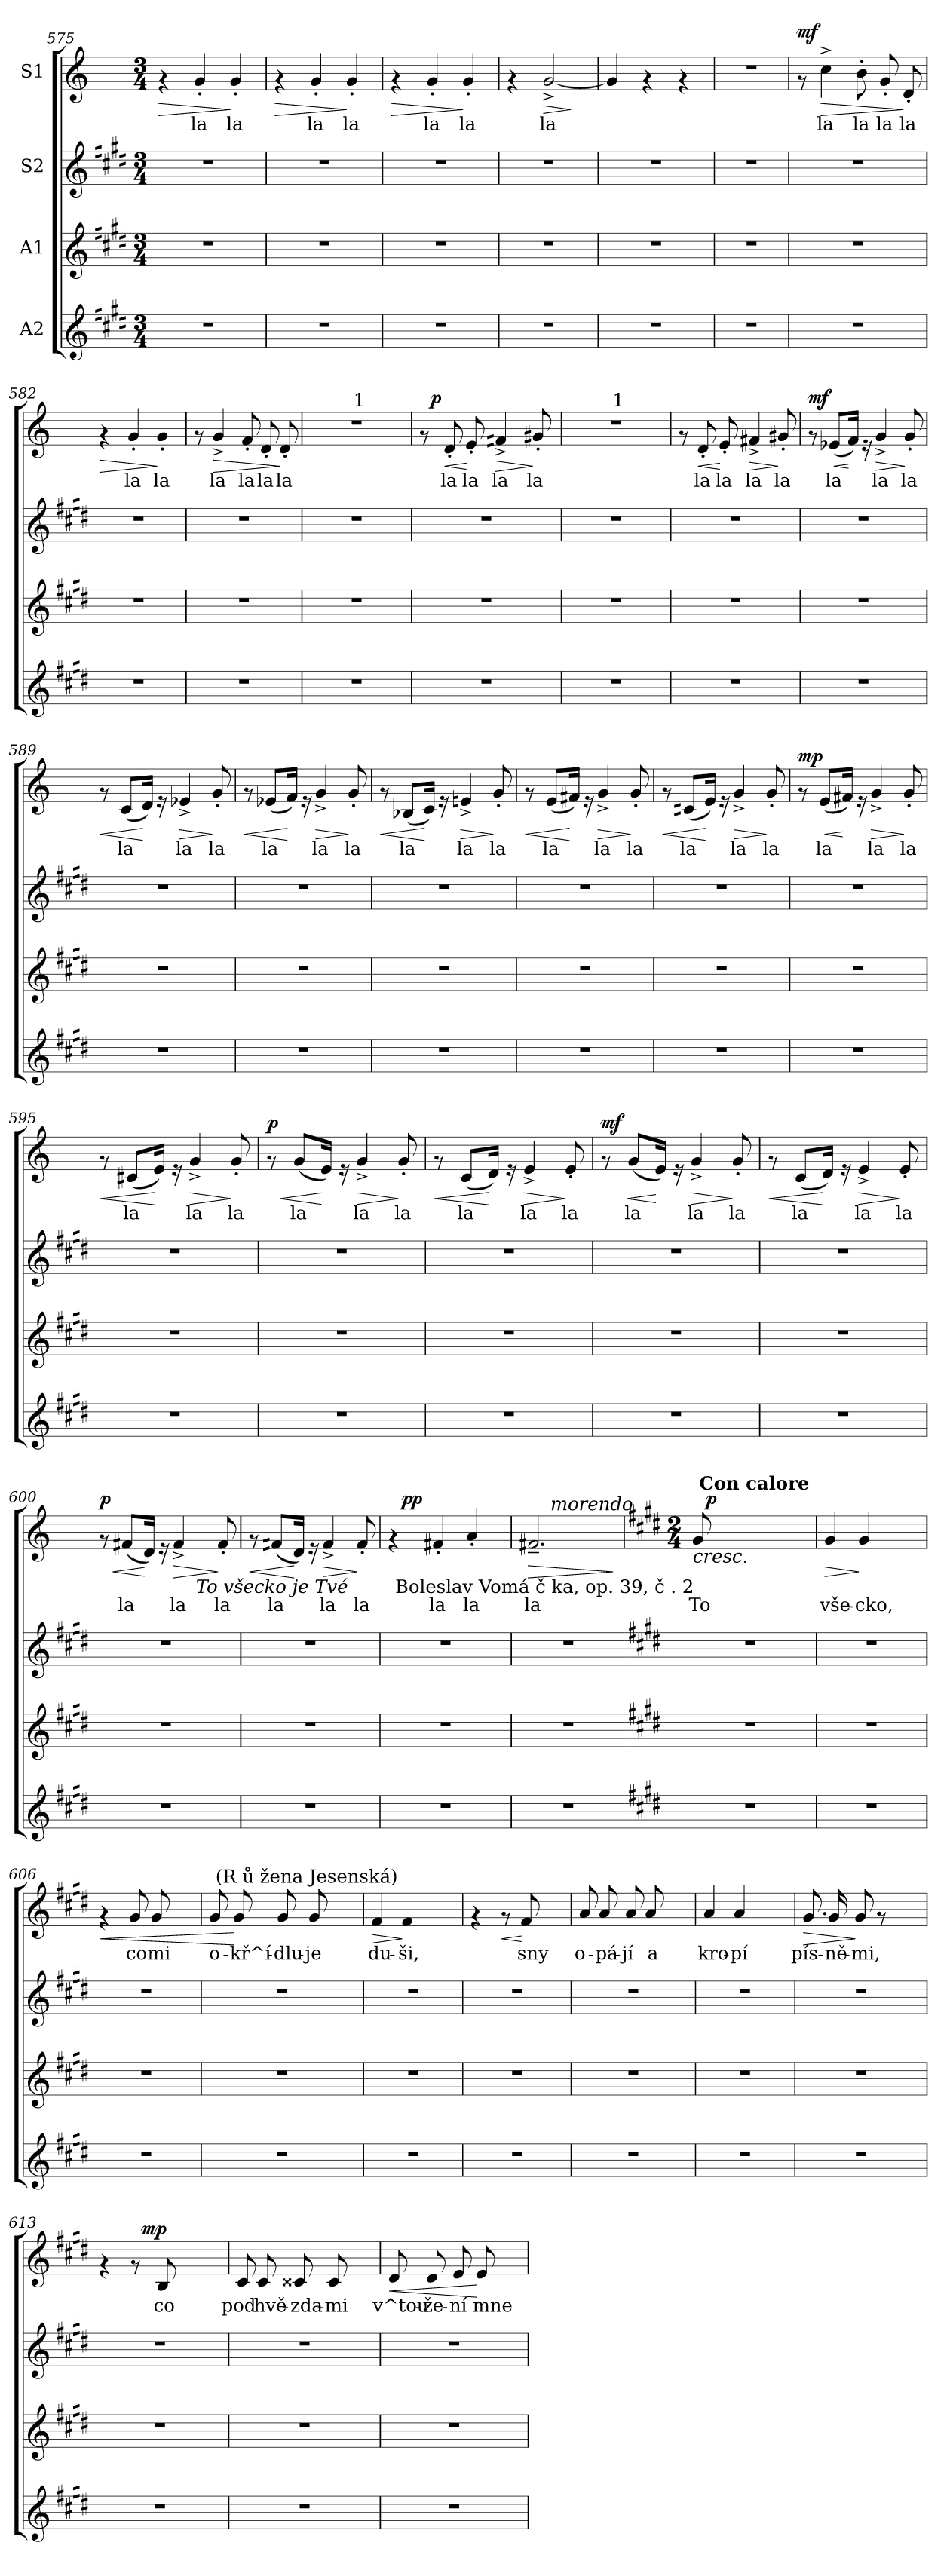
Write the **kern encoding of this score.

**kern	**kern	**kern	**kern	**text	**dynam
*part4	*part3	*part2	*part1	*part1	*part1
*staff4	*staff3	*staff2	*staff1	*staff1	*staff1
*I"A2	*I"A1	*I"S2	*I"S1	*	*
*clefG2	*clefG2	*clefG2	*clefG2	*	*
*k[f#c#g#d#]	*k[f#c#g#d#]	*k[f#c#g#d#]	*k[]	*	*
*E:	*E:	*E:	*C:	*	*
*M3/4	*M3/4	*M3/4	*M3/4	*	*
=575	=575	=575	=575	=575	=575
!	!	!	!	!	!LO:HP:b
2.r	2.r	2.r	4rf	.	>
!	!	!	!	!LO:LY:b:rj	!
.	.	.	4g'</	la	.
!	!	!	!	!LO:LY:b:rj	!
.	.	.	4g'</	la	]
=576	=576	=576	=576	=576	=576
!	!	!	!	!	!LO:HP:b
2.r	2.r	2.r	4rf	.	>
!	!	!	!	!LO:LY:b:rj	!
.	.	.	4g'</	la	.
!	!	!	!	!LO:LY:b:rj	!
.	.	.	4g'</	la	]
=577	=577	=577	=577	=577	=577
!	!	!	!	!	!LO:HP:b
2.r	2.r	2.r	4rf	.	>
!	!	!	!	!LO:LY:b:rj	!
.	.	.	4g'</	la	.
!	!	!	!	!LO:LY:b:rj	!
.	.	.	4g'</	la	]
=578	=578	=578	=578	=578	=578
2.r	2.r	2.r	4rf	.	.
!	!	!	!	!LO:LY:b:rj	!LO:HP:b
.	.	.	[<2g^</	la	>
.	.	.	.	.	]
=579	=579	=579	=579	=579	=579
!	!	!	!	!LO:LY:b:rj	!
2.r	2.r	2.r	4g/]	.	.
.	.	.	4rf	.	.
.	.	.	4rf	.	.
=580	=580	=580	=580	=580	=580
2.r	2.r	2.r	2.r	.	.
=581	=581	=581	=581	=581	=581
!	!	!	!	!	!LO:DY:a
2.r	2.r	2.r	8rf	.	mf
!	!	!	!	!LO:LY:b:rj	!LO:HP:b
.	.	.	4cc^>\	la	>
!	!	!	!	!LO:LY:b:rj	!
.	.	.	8b'>\	la	.
!	!	!	!	!LO:LY:b:rj	!
.	.	.	8g'</	la	.
!	!	!	!	!LO:LY:b:rj	!
.	.	.	8d'</	la	]
=582	=582	=582	=582	=582	=582
!	!	!	!	!	!LO:HP:b
2.r	2.r	2.r	4rf	.	>
!	!	!	!	!LO:LY:b:rj	!
.	.	.	4g'</	la	.
!	!	!	!	!LO:LY:b:rj	!
.	.	.	4g'</	la	]
!!LO:LB:g=z
=583	=583	=583	=583	=583	=583
2.r	2.r	2.r	8rf	.	.
!	!	!	!	!LO:LY:b:rj	!LO:HP:b
.	.	.	4g^</	la	>
!	!	!	!	!LO:LY:b:rj	!
.	.	.	8f'</	la	.
!	!	!	!	!LO:LY:b:rj	!
.	.	.	8d'</	la	.
!	!	!	!	!LO:LY:b:rj	!
.	.	.	8d'</	la	]
=584	=584	=584	=584	=584	=584
*	*	*	*^	*	*
2.r	2.r	2.r	2.r	4ryy	.	.
.	.	.	.	16ryy	.	.
.	.	.	.	64ryy	.	.
!	!	!	!	!LO:TX:a:t=1	!	!
.	.	.	.	4ryy	.	.
.	.	.	.	8ryy	.	.
.	.	.	.	32.ryy	.	.
=585	=585	=585	=585	=585	=585	=585
2.r	2.r	2.r	8rf	32.ryy	.	.
!	!	!	!	!	!	!LO:DY:a
.	.	.	.	2ryy	.	p
!	!	!	!	!	!LO:LY:b:rj	!LO:HP:b
.	.	.	8d'</	.	la	<
!	!	!	!	!	!LO:LY:b:rj	!
.	.	.	8e'</	.	la	[
!	!	!	!	!	!LO:LY:b:rj	!LO:HP:b
.	.	.	4f#X^</	.	la	>
.	.	.	.	8ryy	.	.
!	!	!	!	!	!LO:LY:b:rj	!
.	.	.	8g#X'</	.	la	]
.	.	.	.	16ryy	.	.
.	.	.	.	64ryy	.	.
=586	=586	=586	=586	=586	=586	=586
2.r	2.r	2.r	2.r	4ryy	.	.
.	.	.	.	16ryy	.	.
.	.	.	.	64ryy	.	.
!	!	!	!	!LO:TX:a:t=1	!	!
.	.	.	.	4ryy	.	.
.	.	.	.	8ryy	.	.
.	.	.	.	32.ryy	.	.
*	*	*	*v	*v	*	*
=587	=587	=587	=587	=587	=587
2.r	2.r	2.r	8rf	.	.
!	!	!	!	!LO:LY:b:rj	!LO:HP:b
.	.	.	8d'</	la	<
!	!	!	!	!LO:LY:b:rj	!
.	.	.	8e'</	la	[
!	!	!	!	!LO:LY:b:rj	!LO:HP:b
.	.	.	4f#X^</	la	>
!	!	!	!	!LO:LY:b:rj	!
.	.	.	8g#X'</	la	]
=588	=588	=588	=588	=588	=588
!	!	!	!	!	!LO:HP:b
!	!	!	!	!	!LO:DY:n=1:a
2.r	2.r	2.r	8rf	.	< mf
!	!	!	!	!LO:LY:b:rj	!
.	.	.	(<8e-X/L	la	.
!	!	!	!	!LO:LY:b:rj	!
.	.	.	16f/J)	.	[
.	.	.	16re	.	.
!	!	!	!	!LO:LY:b:rj	!LO:HP:b
.	.	.	4g^</	la	>
!	!	!	!	!LO:LY:b:rj	!
.	.	.	8g'</	la	]
!!LO:LB:g=z
=589	=589	=589	=589	=589	=589
!	!	!	!	!	!LO:HP:b
2.r	2.r	2.r	8rf	.	<
!	!	!	!	!LO:LY:b:rj	!
.	.	.	(<8c/L	la	.
!	!	!	!	!LO:LY:b:rj	!
.	.	.	16d/J)	.	[
.	.	.	16re	.	.
!	!	!	!	!LO:LY:b:rj	!LO:HP:b
.	.	.	4e-X^</	la	>
!	!	!	!	!LO:LY:b:rj	!
.	.	.	8g'</	la	]
=590	=590	=590	=590	=590	=590
!	!	!	!	!	!LO:HP:b
2.r	2.r	2.r	8rf	.	<
!	!	!	!	!LO:LY:b:rj	!
.	.	.	(<8e-X/L	la	.
!	!	!	!	!LO:LY:b:rj	!
.	.	.	16f/J)	.	[
.	.	.	16re	.	.
!	!	!	!	!LO:LY:b:rj	!LO:HP:b
.	.	.	4g^</	la	>
!	!	!	!	!LO:LY:b:rj	!
.	.	.	8g'</	la	]
=591	=591	=591	=591	=591	=591
!	!	!	!	!	!LO:HP:b
2.r	2.r	2.r	8rf	.	<
!	!	!	!	!LO:LY:b:rj	!
.	.	.	(>8B-X/L	la	.
!	!	!	!	!LO:LY:b:rj	!
.	.	.	16c/J)	.	[
.	.	.	16re	.	.
!	!	!	!	!LO:LY:b:rj	!LO:HP:b
.	.	.	4en^</	la	>
!	!	!	!	!LO:LY:b:rj	!
.	.	.	8g'</	la	]
=592	=592	=592	=592	=592	=592
!	!	!	!	!	!LO:HP:b
2.r	2.r	2.r	8rf	.	<
!	!	!	!	!LO:LY:b:rj	!
.	.	.	(<8e/L	la	.
!	!	!	!	!LO:LY:b:rj	!
.	.	.	16f#X/J)	.	[
.	.	.	16re	.	.
!	!	!	!	!LO:LY:b:rj	!LO:HP:b
.	.	.	4g^</	la	>
!	!	!	!	!LO:LY:b:rj	!
.	.	.	8g'</	la	]
=593	=593	=593	=593	=593	=593
!	!	!	!	!	!LO:HP:b
2.r	2.r	2.r	8rf	.	<
!	!	!	!	!LO:LY:b:rj	!
.	.	.	(<8c#X/L	la	.
!	!	!	!	!LO:LY:b:rj	!
.	.	.	16e/J)	.	[
.	.	.	16re	.	.
!	!	!	!	!LO:LY:b:rj	!LO:HP:b
.	.	.	4g^</	la	>
!	!	!	!	!LO:LY:b:rj	!
.	.	.	8g'</	la	]
!!LO:LB:g=z
=594	=594	=594	=594	=594	=594
!	!	!	!	!	!LO:HP:b
!	!	!	!	!	!LO:DY:n=1:a
2.r	2.r	2.r	8rf	.	< mp
!	!	!	!	!LO:LY:b:rj	!
.	.	.	(<8e/L	la	.
!	!	!	!	!LO:LY:b:rj	!
.	.	.	16f#X/J)	.	[
.	.	.	16re	.	.
!	!	!	!	!LO:LY:b:rj	!LO:HP:b
.	.	.	4g^</	la	>
!	!	!	!	!LO:LY:b:rj	!
.	.	.	8g'</	la	]
=595	=595	=595	=595	=595	=595
!	!	!	!	!	!LO:HP:b
2.r	2.r	2.r	8rf	.	<
!	!	!	!	!LO:LY:b:rj	!
.	.	.	(<8c#X/L	la	.
!	!	!	!	!LO:LY:b:rj	!
.	.	.	16e/J)	.	[
.	.	.	16re	.	.
!	!	!	!	!LO:LY:b:rj	!LO:HP:b
.	.	.	4g^</	la	>
!	!	!	!	!LO:LY:b:rj	!
.	.	.	8g'</	la	]
=596	=596	=596	=596	=596	=596
!	!	!	!	!	!LO:HP:b
!	!	!	!	!	!LO:DY:n=1:a
2.r	2.r	2.r	8rf	.	< p
!	!	!	!	!LO:LY:b:rj	!
.	.	.	(<8g/L	la	.
!	!	!	!	!LO:LY:b:rj	!
.	.	.	16e/J)	.	[
.	.	.	16re	.	.
!	!	!	!	!LO:LY:b:rj	!LO:HP:b
.	.	.	4g^</	la	>
!	!	!	!	!LO:LY:b:rj	!
.	.	.	8g'</	la	]
=597	=597	=597	=597	=597	=597
!	!	!	!	!	!LO:HP:b
2.r	2.r	2.r	8rf	.	<
!	!	!	!	!LO:LY:b:rj	!
.	.	.	(<8c/L	la	.
!	!	!	!	!LO:LY:b:rj	!
.	.	.	16d/J)	.	[
.	.	.	16re	.	.
!	!	!	!	!LO:LY:b:rj	!LO:HP:b
.	.	.	4e^</	la	>
!	!	!	!	!LO:LY:b:rj	!
.	.	.	8e'</	la	]
=598	=598	=598	=598	=598	=598
!	!	!	!	!	!LO:HP:b
!	!	!	!	!	!LO:DY:n=1:a
2.r	2.r	2.r	8rf	.	< mf
!	!	!	!	!LO:LY:b:rj	!
.	.	.	(<8g/L	la	.
!	!	!	!	!LO:LY:b:rj	!
.	.	.	16e/J)	.	[
.	.	.	16re	.	.
!	!	!	!	!LO:LY:b:rj	!LO:HP:b
.	.	.	4g^</	la	>
!	!	!	!	!LO:LY:b:rj	!
.	.	.	8g'</	la	]
!!LO:LB:g=z
=599	=599	=599	=599	=599	=599
!	!	!	!	!	!LO:HP:b
2.r	2.r	2.r	8rf	.	<
!	!	!	!	!LO:LY:b:rj	!
.	.	.	(<8c/L	la	.
!	!	!	!	!LO:LY:b:rj	!
.	.	.	16d/J)	.	[
.	.	.	16re	.	.
!	!	!	!	!LO:LY:b:rj	!LO:HP:b
.	.	.	4e^</	la	>
!	!	!	!	!LO:LY:b:rj	!
.	.	.	8e'</	la	]
=600	=600	=600	=600	=600	=600
!	!	!	!LO:TX:a:i:t=rall. e dimin.	!	!
!	!	!	!	!	!LO:HP:b
!	!	!	!	!	!LO:DY:n=1:a
*	*	*	*^	*	*
2.r	2.r	2.r	8rf	2ryy	.	< p
!	!	!	!	!	!LO:LY:b:rj	!
.	.	.	(<8f#X/L	.	la	.
!	!	!	!	!	!LO:LY:b:rj	!
.	.	.	16d/J)	.	.	[
.	.	.	16re	.	.	.
!	!	!	!	!	!LO:LY:b:rj	!LO:HP:b
.	.	.	4f#^</	.	la	>
!	!	!	!	!LO:TX:b:i:t=To všecko je Tvé	!	!
.	.	.	.	4ryy	.	.
!	!	!	!	!	!LO:LY:b:rj	!
.	.	.	8f#'</	.	la	]
=601	=601	=601	=601	=601	=601	=601
!	!	!	!	!	!	!LO:HP:b
*	*	*	*v	*v	*	*
2.r	2.r	2.r	8rf	.	<
!	!	!	!	!LO:LY:b:rj	!
.	.	.	(<8f#X/L	la	.
!	!	!	!	!LO:LY:b:rj	!
.	.	.	16d/J)	.	[
.	.	.	16re	.	.
!	!	!	!	!LO:LY:b:rj	!LO:HP:b
.	.	.	4f#^</	la	>
!	!	!	!	!LO:LY:b:rj	!
.	.	.	8f#'</	la	]
=602	=602	=602	=602	=602	=602
*	*	*	*^	*	*
*	*	*	*	*^	*	*
2.r	2.r	2.r	4rf	32ryy	64ryy	.	.
!	!	!	!	!	!LO:TX:b:t=Boleslav Vomá č ka, op. 39, č . 2	!	!
.	.	.	.	.	2ryy	.	.
!	!	!	!	!	!	!	!LO:DY:a
.	.	.	.	2ryy	.	.	pp
!	!	!	!	!	!	!LO:LY:b:rj	!
.	.	.	4f#X'</	.	.	la	.
!	!	!	!	!	!	!LO:LY:b:rj	!
.	.	.	4a'</	.	.	la	.
.	.	.	.	.	8...ryy	.	.
.	.	.	.	8..ryy	.	.	.
=603	=603	=603	=603	=603	=603	=603	=603
!	!	!	!	!	!	!LO:LY:b:rj	!LO:HP:b
*	*	*	*	*v	*v	*	*
2.r	2.r	2.r	2.f#X~</	8ryy	la	>
!	!	!	!	!LO:TX:a:i:t=morendo	!	!
.	.	.	.	2ryy	.	.
.	.	.	.	8ryy	.	.
.	.	.	.	.	.	]
*	*	*	*v	*v	*	*
!!LO:PB:g=z
=604	=604	=604	=604!	=604!	=604!
*	*	*	*k[f#c#g#d#]	*	*
*	*	*	*E:	*	*
*	*	*	*M2/4	*	*
*	*	*	*^	*	*
!	!	!	!	!	!LO:LY:b:rj	!LO:HP:b
*	*	*	*	*^	*	*
2.r	2.r	2.r	8g#/	32ryy	64ryy	To	<
!	!	!	!	!	!LO:TX:a:B:t=Con calore	!	!
.	.	.	.	.	2ryy	.	.
!	!	!	!	!	!	!	!LO:DY:a
.	.	.	.	2ryy	.	.	p
.	.	.	2ryy	.	.	.	[
.	.	.	.	.	8...ryy	.	.
.	.	.	.	8..ryy	.	.	.
.	.	.	8ryy	.	.	.	.
=605	=605	=605	=605	=605	=605	=605	=605
!	!	!	!	!	!	!LO:LY:b:rj	!LO:HP:b
*	*	*	*v	*v	*v	*	*
2.r	2.r	2.r	4g#/	vše-	>
!	!	!	!	!LO:LY:b:rj	!
.	.	.	4g#/	-cko,	]
.	.	.	4ryy	.	.
=606	=606	=606	=606	=606	=606
!	!	!	!	!	!LO:HP:b
2.r	2.r	2.r	4rf	.	<
!	!	!	!	!LO:LY:b:rj	!
.	.	.	8g#/	co	.
!	!	!	!	!LO:LY:b:rj	!
.	.	.	8g#/	mi	.
.	.	.	4ryy	.	.
=607	=607	=607	=607	=607	=607
!	!	!	!	!LO:LY:b:rj	!
*	*	*	*^	*	*
2.r	2.r	2.r	8g#/	64ryy	o-	.
!	!	!	!	!LO:TX:a:t=(R ů žena Jesenská)	!	!
.	.	.	.	2ryy	.	.
!	!	!	!	!	!LO:LY:b:rj	!
.	.	.	8g#/	.	-kř^í-	[
!	!	!	!	!	!LO:LY:b:rj	!
.	.	.	8g#/	.	-dlu-	.
!	!	!	!	!	!LO:LY:b:rj	!
.	.	.	8g#/	.	-je	.
.	.	.	4ryy	.	.	.
.	.	.	.	8...ryy	.	.
=608	=608	=608	=608	=608	=608	=608
!	!	!	!	!	!LO:LY:b:rj	!LO:HP:b
*	*	*	*v	*v	*	*
2.r	2.r	2.r	4f#/	du-	>
!	!	!	!	!LO:LY:b:rj	!
.	.	.	4f#/	-ši,	]
.	.	.	4ryy	.	.
=609	=609	=609	=609	=609	=609
2.r	2.r	2.r	4rf	.	.
!	!	!	!	!	!LO:HP:b
.	.	.	8rf	.	<
!	!	!	!	!LO:LY:b:rj	!
.	.	.	8f#/	sny	[
.	.	.	4ryy	.	.
=610	=610	=610	=610	=610	=610
!	!	!	!	!LO:LY:b:rj	!
2.r	2.r	2.r	8a/	o-	.
!	!	!	!	!LO:LY:b:rj	!
.	.	.	8a/	-pá-	.
!	!	!	!	!LO:LY:b:rj	!
.	.	.	8a/	-jí	.
!	!	!	!	!LO:LY:b:rj	!
.	.	.	8a/	a	.
.	.	.	4ryy	.	.
=611	=611	=611	=611	=611	=611
!	!	!	!	!LO:LY:b:rj	!
2.r	2.r	2.r	4a/	kro-	.
!	!	!	!	!LO:LY:b:rj	!
.	.	.	4a/	-pí	.
.	.	.	4ryy	.	.
!!LO:LB:g=z
=612	=612	=612	=612	=612	=612
!	!	!	!	!LO:LY:b:rj	!LO:HP:b
2.r	2.r	2.r	8.g#/	pís-	>
!	!	!	!	!LO:LY:b:rj	!
.	.	.	16g#/	-ně-	.
!	!	!	!	!LO:LY:b:rj	!
.	.	.	8g#/	-mi,	]
.	.	.	8rf	.	.
.	.	.	4ryy	.	.
=613	=613	=613	=613	=613	=613
*	*	*	*^	*	*
2.r	2.r	2.r	4rf	4ryy	.	.
.	.	.	8rf	32.ryy	.	.
!	!	!	!	!	!	!LO:DY:a
.	.	.	.	4ryy	.	mp
!	!	!	!	!	!LO:LY:b:rj	!
.	.	.	8B/	.	co	.
.	.	.	4ryy	.	.	.
.	.	.	.	8ryy	.	.
.	.	.	.	16ryy	.	.
.	.	.	.	64ryy	.	.
=614	=614	=614	=614	=614	=614	=614
!	!	!	!	!	!LO:LY:b:rj	!
*	*	*	*v	*v	*	*
2.r	2.r	2.r	8c#/	pod	.
!	!	!	!	!LO:LY:b:rj	!
.	.	.	8c#/	hvě-	.
!	!	!	!	!LO:LY:b:rj	!
.	.	.	8c##X/	-zda-	.
!	!	!	!	!LO:LY:b:rj	!
.	.	.	8c##/	-mi	.
.	.	.	4ryy	.	.
=615	=615	=615	=615	=615	=615
!	!	!	!	!LO:LY:b:rj	!LO:HP:b
2.r	2.r	2.r	8d#/	v^tou-	<
!	!	!	!	!LO:LY:b:rj	!
.	.	.	8d#/	-že-	.
!	!	!	!	!LO:LY:b:rj	!
.	.	.	8e/	-ní	.
!	!	!	!	!LO:LY:b:rj	!
.	.	.	8e/	mne	[
.	.	.	4ryy	.	.
=	=	=	=	=	=
*-	*-	*-	*-	*-	*-
